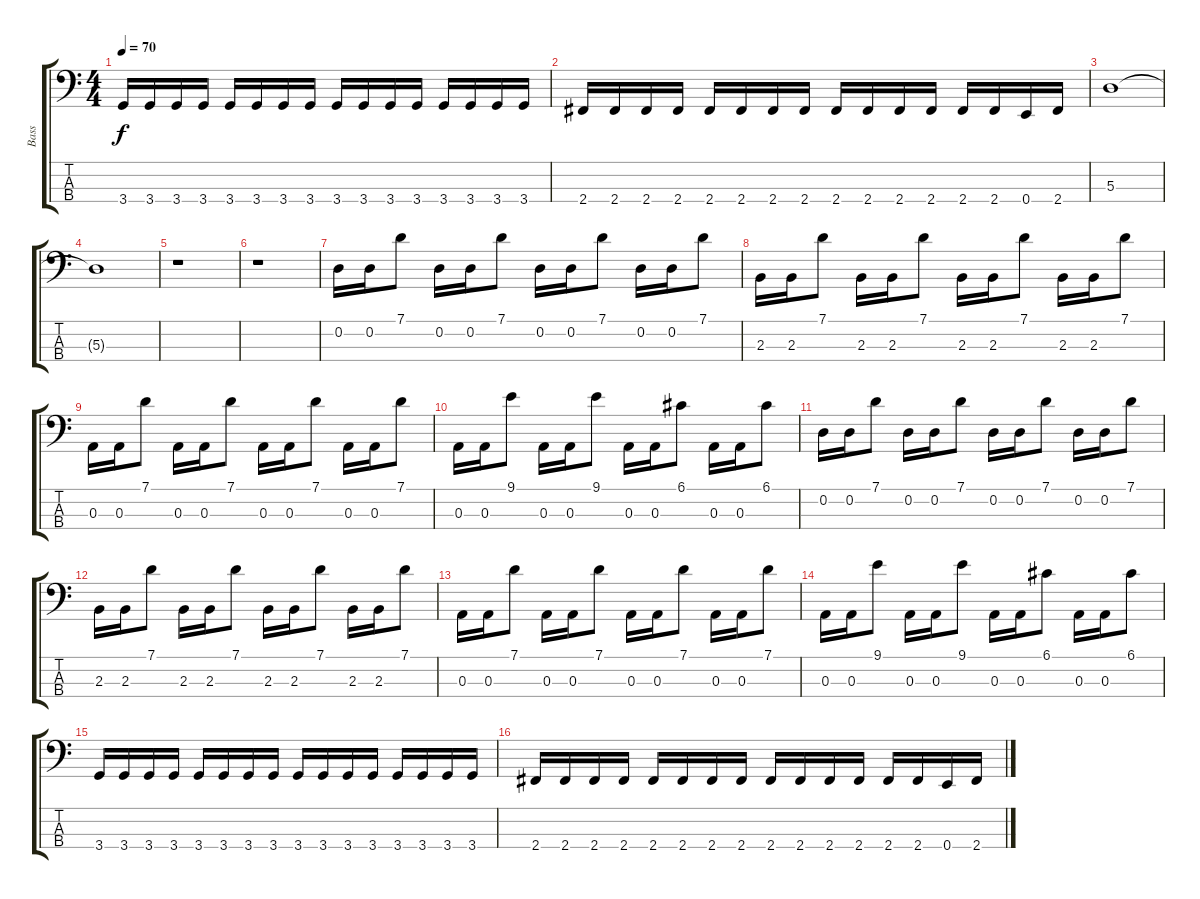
\track ("Bass" "Bass") {instrument electricbasspick}
\staff {score tabs}
\tuning (G2 D2 A1 E1) {hide}
\ts (4 4)
\tempo 70
\clef f4
\ks c
3.4.16{dy f} 3.4.16 3.4.16 3.4.16 3.4.16 3.4.16 3.4.16 3.4.16 3.4.16 3.4.16 3.4.16 3.4.16 3.4.16 3.4.16 3.4.16 3.4.16 |
2.4.16 2.4.16 2.4.16 2.4.16 2.4.16 2.4.16 2.4.16 2.4.16 2.4.16 2.4.16 2.4.16 2.4.16 2.4.16 2.4.16 0.4.16 2.4.16 |
5.3.1 |
5.3{t}.1 |
r.1 |
r.1 |
0.2.16 0.2.16 7.1.8 0.2.16 0.2.16 7.1.8 0.2.16 0.2.16 7.1.8 0.2.16 0.2.16 7.1.8 |
2.3.16 2.3.16 7.1.8 2.3.16 2.3.16 7.1.8 2.3.16 2.3.16 7.1.8 2.3.16 2.3.16 7.1.8 |
0.3.16 0.3.16 7.1.8 0.3.16 0.3.16 7.1.8 0.3.16 0.3.16 7.1.8 0.3.16 0.3.16 7.1.8 |
0.3.16 0.3.16 9.1.8 0.3.16 0.3.16 9.1.8 0.3.16 0.3.16 6.1.8 0.3.16 0.3.16 6.1.8 |
0.2.16 0.2.16 7.1.8 0.2.16 0.2.16 7.1.8 0.2.16 0.2.16 7.1.8 0.2.16 0.2.16 7.1.8 |
2.3.16 2.3.16 7.1.8 2.3.16 2.3.16 7.1.8 2.3.16 2.3.16 7.1.8 2.3.16 2.3.16 7.1.8 |
0.3.16 0.3.16 7.1.8 0.3.16 0.3.16 7.1.8 0.3.16 0.3.16 7.1.8 0.3.16 0.3.16 7.1.8 |
0.3.16 0.3.16 9.1.8 0.3.16 0.3.16 9.1.8 0.3.16 0.3.16 6.1.8 0.3.16 0.3.16 6.1.8 |
3.4.16 3.4.16 3.4.16 3.4.16 3.4.16 3.4.16 3.4.16 3.4.16 3.4.16 3.4.16 3.4.16 3.4.16 3.4.16 3.4.16 3.4.16 3.4.16 |
2.4.16 2.4.16 2.4.16 2.4.16 2.4.16 2.4.16 2.4.16 2.4.16 2.4.16 2.4.16 2.4.16 2.4.16 2.4.16 2.4.16 0.4.16 2.4.16
